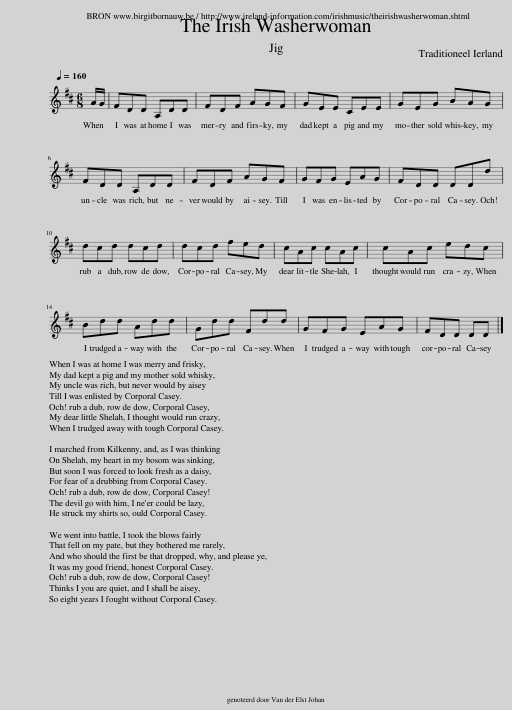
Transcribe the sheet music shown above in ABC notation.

X:1
L:1/8
Q:1/4=160
M:6/8
I:linebreak $
K:D
V:1 treble
V:1
 A/G/ | FDD A,DD | FDF AGF | GEE CEE | GEG BAG |$ %5
 FDD A,DD | FDF AGF | GFG EAG | FDD DDd |$ dcd dcd | %10
 dcd fed | cAc cAc | cAc edc |$ Bdd Add | Gdd Fdd | %15
 GFG EAG | FDD DD |] %17
